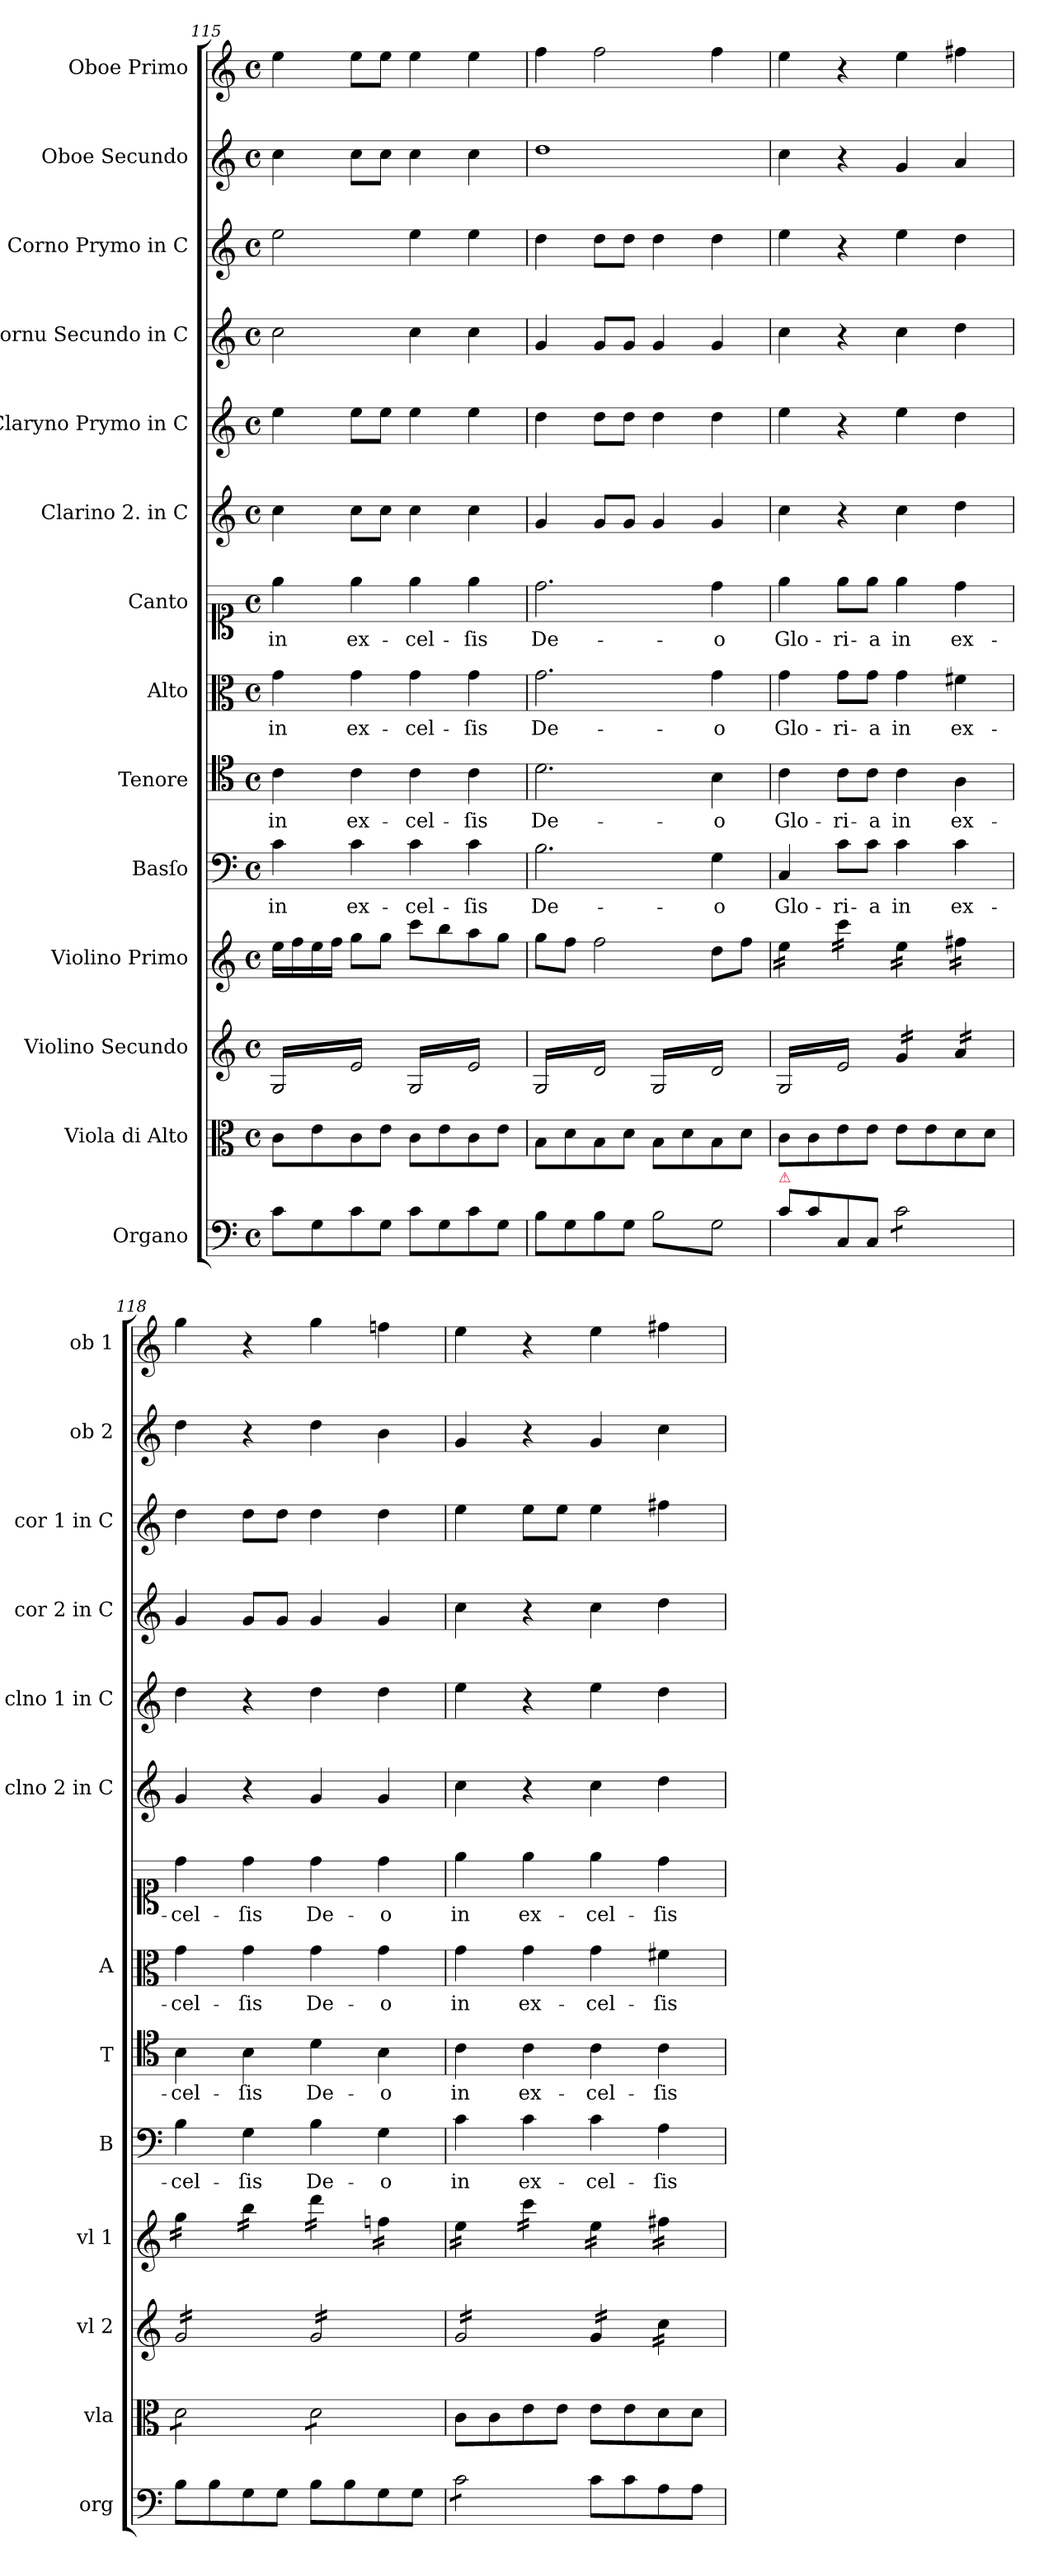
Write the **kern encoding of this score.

**kern	**kern	**kern	**kern	**kern	**text	**kern	**text	**kern	**text	**kern	**text	**kern	**kern	**kern	**kern	**kern	**kern
*part14	*part13	*part12	*part11	*part10	*part10	*part9	*part9	*part8	*part8	*part7	*part7	*part6	*part5	*part4	*part3	*part2	*part1
*staff14	*staff13	*staff12	*staff11	*staff10	*staff10	*staff9	*staff9	*staff8	*staff8	*staff7	*staff7	*staff6	*staff5	*staff4	*staff3	*staff2	*staff1
*I"Organo	*I"Viola di Alto	*I"Violino Secundo	*I"Violino Primo	*I"Basſo	*	*I"Tenore	*	*I"Alto	*	*I"Canto	*	*I"Clarino 2. in C	*I"Claryno Prymo in C	*I"Cornu Secundo in C	*I"Corno Prymo in C	*I"Oboe Secundo	*I"Oboe Primo
*I'org	*I'vla	*I'vl 2	*I'vl 1	*I'B	*	*I'T	*	*I'A	*	*	*	*I'clno 2 in C	*I'clno 1 in C	*I'cor 2 in C	*I'cor 1 in C	*I'ob 2	*I'ob 1
*clefF4	*clefC3	*clefG2	*clefG2	*clefF4	*	*clefC4	*	*clefC3	*	*clefC1	*	*clefG2	*clefG2	*clefG2	*clefG2	*clefG2	*clefG2
*k[]	*k[]	*k[]	*k[]	*k[]	*	*k[]	*	*k[]	*	*k[]	*	*k[]	*k[]	*k[]	*k[]	*k[]	*k[]
*C:	*C:	*C:	*C:	*C:	*	*C:	*	*C:	*	*C:	*	*C:	*C:	*C:	*C:	*C:	*C:
*M4/4	*M4/4	*M4/4	*M4/4	*M4/4	*	*M4/4	*	*M4/4	*	*M4/4	*	*M4/4	*M4/4	*M4/4	*M4/4	*M4/4	*M4/4
*met(c)	*met(c)	*met(c)	*met(c)	*met(c)	*	*met(c)	*	*met(c)	*	*met(c)	*	*met(c)	*met(c)	*met(c)	*met(c)	*met(c)	*met(c)
=115	=115	=115	=115	=115	=115	=115	=115	=115	=115	=115	=115	=115	=115	=115	=115	=115	=115
*	*	*tremolo	*	*	*	*	*	*	*	*	*	*	*	*	*	*	*
8c\L	8c\L	16G/LL	16ee\LL	4c\	in	4c\	in	4g\	in	4ee\	in	4cc\	4ee\	2cc\	2ee\	4cc\	4ee\
.	.	16e/	16ff\	.	.	.	.	.	.	.	.	.	.	.	.	.	.
8G\	8e\	16G/	16ee\	.	.	.	.	.	.	.	.	.	.	.	.	.	.
.	.	16e/	16ff\JJ	.	.	.	.	.	.	.	.	.	.	.	.	.	.
8c\	8c\	16G/	8gg\L	4c\	ex-	4c\	ex-	4g\	ex-	4ee\	ex-	8cc\L	8ee\L	.	.	8cc\L	8ee\L
.	.	16e/	.	.	.	.	.	.	.	.	.	.	.	.	.	.	.
8G\J	8e\J	16G/	8gg\J	.	.	.	.	.	.	.	.	8cc\J	8ee\J	.	.	8cc\J	8ee\J
.	.	16e/JJ	.	.	.	.	.	.	.	.	.	.	.	.	.	.	.
8c\L	8c\L	16G/LL	8ccc\L	4c\	-cel-	4c\	-cel-	4g\	-cel-	4ee\	-cel-	4cc\	4ee\	4cc\	4ee\	4cc\	4ee\
.	.	16e/	.	.	.	.	.	.	.	.	.	.	.	.	.	.	.
8G\	8e\	16G/	8bb\	.	.	.	.	.	.	.	.	.	.	.	.	.	.
.	.	16e/	.	.	.	.	.	.	.	.	.	.	.	.	.	.	.
8c\	8c\	16G/	8aa\	4c\	-ſis	4c\	-ſis	4g\	-ſis	4ee\	-ſis	4cc\	4ee\	4cc\	4ee\	4cc\	4ee\
.	.	16e/	.	.	.	.	.	.	.	.	.	.	.	.	.	.	.
8G\J	8e\J	16G/	8gg\J	.	.	.	.	.	.	.	.	.	.	.	.	.	.
.	.	16e/JJ	.	.	.	.	.	.	.	.	.	.	.	.	.	.	.
=116	=116	=116	=116	=116	=116	=116	=116	=116	=116	=116	=116	=116	=116	=116	=116	=116	=116
8B\L	8B\L	16G/LL	8gg\L	2.B\	De-	2.d\	De-	2.g\	De-	2.dd\	De-	4g/	4dd\	4g/	4dd\	1dd	4ff\
.	.	16d/	.	.	.	.	.	.	.	.	.	.	.	.	.	.	.
8G\	8d\	16G/	8ff\J	.	.	.	.	.	.	.	.	.	.	.	.	.	.
.	.	16d/	.	.	.	.	.	.	.	.	.	.	.	.	.	.	.
8B\	8B\	16G/	2ff\	.	.	.	.	.	.	.	.	8g/L	8dd\L	8g/L	8dd\L	.	2ff\
.	.	16d/	.	.	.	.	.	.	.	.	.	.	.	.	.	.	.
8G\J	8d\J	16G/	.	.	.	.	.	.	.	.	.	8g/J	8dd\J	8g/J	8dd\J	.	.
.	.	16d/JJ	.	.	.	.	.	.	.	.	.	.	.	.	.	.	.
*tremolo	*	*	*	*	*	*	*	*	*	*	*	*	*	*	*	*	*
8B\L	8B\L	16G/LL	.	.	.	.	.	.	.	.	.	4g/	4dd\	4g/	4dd\	.	.
.	.	16d/	.	.	.	.	.	.	.	.	.	.	.	.	.	.	.
8G\	8d\	16G/	.	.	.	.	.	.	.	.	.	.	.	.	.	.	.
.	.	16d/	.	.	.	.	.	.	.	.	.	.	.	.	.	.	.
8B\	8B\	16G/	8dd\L	4G\	-o	4B\	-o	4g\	-o	4dd\	-o	4g/	4dd\	4g/	4dd\	.	4ff\
.	.	16d/	.	.	.	.	.	.	.	.	.	.	.	.	.	.	.
8G\J	8d\J	16G/	8ff\J	.	.	.	.	.	.	.	.	.	.	.	.	.	.
*Xtremolo	*	*	*	*	*	*	*	*	*	*	*	*	*	*	*	*	*
.	.	16d/JJ	.	.	.	.	.	.	.	.	.	.	.	.	.	.	.
=117	=117	=117	=117	=117	=117	=117	=117	=117	=117	=117	=117	=117	=117	=117	=117	=117	=117
!LO:TX:a:color=crimson:t=⚠	!	!	!	!	!	!	!	!	!	!	!	!	!	!	!	!	!
*	*	*	*tremolo	*	*	*	*	*	*	*	*	*	*	*	*	*	*
8c\L	8c\L	16G/LL	16ee\LL	4C/	Glo-	4c\	Glo-	4g\	Glo-	4ee\	Glo-	4cc\	4ee\	4cc\	4ee\	4cc\	4ee\
.	.	16e/	16ee\	.	.	.	.	.	.	.	.	.	.	.	.	.	.
8c\	8c\	16G/	16ee\	.	.	.	.	.	.	.	.	.	.	.	.	.	.
.	.	16e/	16ee\JJ	.	.	.	.	.	.	.	.	.	.	.	.	.	.
8C/	8e\	16G/	16ccc\LL	8c\L	-ri-	8c\L	-ri-	8g\L	-ri-	8ee\L	-ri-	4r	4r	4r	4r	4r	4r
.	.	16e/	16ccc\	.	.	.	.	.	.	.	.	.	.	.	.	.	.
8C/J	8e\J	16G/	16ccc\	8c\J	-a	8c\J	-a	8g\J	-a	8ee\J	-a	.	.	.	.	.	.
.	.	16e/JJ	16ccc\JJ	.	.	.	.	.	.	.	.	.	.	.	.	.	.
*tremolo	*	*	*	*	*	*	*	*	*	*	*	*	*	*	*	*	*
8c\L	8e\L	16g/LL	16ee\LL	4c\	in	4c\	in	4g\	in	4ee\	in	4cc\	4ee\	4cc\	4ee\	4g/	4ee\
.	.	16g/	16ee\	.	.	.	.	.	.	.	.	.	.	.	.	.	.
8c\	8e\	16g/	16ee\	.	.	.	.	.	.	.	.	.	.	.	.	.	.
.	.	16g/JJ	16ee\JJ	.	.	.	.	.	.	.	.	.	.	.	.	.	.
8c\	8d\	16a/LL	16ff#X\LL	4c\	ex-	4A\	ex-	4f#X\	ex-	4dd\	ex-	4dd\	4dd\	4dd\	4dd\	4a/	4ff#X\
.	.	16a/	16ff#X\	.	.	.	.	.	.	.	.	.	.	.	.	.	.
8c\J	8d\J	16a/	16ff#X\	.	.	.	.	.	.	.	.	.	.	.	.	.	.
*Xtremolo	*	*	*	*	*	*	*	*	*	*	*	*	*	*	*	*	*
.	.	16a/JJ	16ff#X\JJ	.	.	.	.	.	.	.	.	.	.	.	.	.	.
=118	=118	=118	=118	=118	=118	=118	=118	=118	=118	=118	=118	=118	=118	=118	=118	=118	=118
*	*tremolo	*	*	*	*	*	*	*	*	*	*	*	*	*	*	*	*
8B\L	8d\L	16g/LL	16gg\LL	4B\	-cel-	4B\	-cel-	4g\	-cel-	4dd\	-cel-	4g/	4dd\	4g/	4dd\	4dd\	4gg\
.	.	16g/	16gg\	.	.	.	.	.	.	.	.	.	.	.	.	.	.
8B\	8d\	16g/	16gg\	.	.	.	.	.	.	.	.	.	.	.	.	.	.
.	.	16g/	16gg\JJ	.	.	.	.	.	.	.	.	.	.	.	.	.	.
8G\	8d\	16g/	16bb\LL	4G\	-ſis	4B\	-ſis	4g\	-ſis	4dd\	-ſis	4r	4r	8g/L	8dd\L	4r	4r
.	.	16g/	16bb\	.	.	.	.	.	.	.	.	.	.	.	.	.	.
8G\J	8d\J	16g/	16bb\	.	.	.	.	.	.	.	.	.	.	8g/J	8dd\J	.	.
.	.	16g/JJ	16bb\JJ	.	.	.	.	.	.	.	.	.	.	.	.	.	.
8B\L	8d\L	16g/LL	16ddd\LL	4B\	De-	4d\	De-	4g\	De-	4dd\	De-	4g/	4dd\	4g/	4dd\	4dd\	4gg\
.	.	16g/	16ddd\	.	.	.	.	.	.	.	.	.	.	.	.	.	.
8B\	8d\	16g/	16ddd\	.	.	.	.	.	.	.	.	.	.	.	.	.	.
.	.	16g/	16ddd\JJ	.	.	.	.	.	.	.	.	.	.	.	.	.	.
8G\	8d\	16g/	16ffn\LL	4G\	-o	4B\	-o	4g\	-o	4dd\	-o	4g/	4dd\	4g/	4dd\	4b\	4ffn\
.	.	16g/	16ffn\	.	.	.	.	.	.	.	.	.	.	.	.	.	.
8G\J	8d\J	16g/	16ffn\	.	.	.	.	.	.	.	.	.	.	.	.	.	.
*	*Xtremolo	*	*	*	*	*	*	*	*	*	*	*	*	*	*	*	*
.	.	16g/JJ	16ffn\JJ	.	.	.	.	.	.	.	.	.	.	.	.	.	.
=119	=119	=119	=119	=119	=119	=119	=119	=119	=119	=119	=119	=119	=119	=119	=119	=119	=119
*tremolo	*	*	*	*	*	*	*	*	*	*	*	*	*	*	*	*	*
8c\L	8c\L	16g/LL	16ee\LL	4c\	in	4c\	in	4g\	in	4ee\	in	4cc\	4ee\	4cc\	4ee\	4g/	4ee\
.	.	16g/	16ee\	.	.	.	.	.	.	.	.	.	.	.	.	.	.
8c\	8c\	16g/	16ee\	.	.	.	.	.	.	.	.	.	.	.	.	.	.
.	.	16g/	16ee\JJ	.	.	.	.	.	.	.	.	.	.	.	.	.	.
8c\	8e\	16g/	16ccc\LL	4c\	ex-	4c\	ex-	4g\	ex-	4ee\	ex-	4r	4r	4r	8ee\L	4r	4r
.	.	16g/	16ccc\	.	.	.	.	.	.	.	.	.	.	.	.	.	.
8c\J	8e\J	16g/	16ccc\	.	.	.	.	.	.	.	.	.	.	.	8ee\J	.	.
*Xtremolo	*	*	*	*	*	*	*	*	*	*	*	*	*	*	*	*	*
.	.	16g/JJ	16ccc\JJ	.	.	.	.	.	.	.	.	.	.	.	.	.	.
8c\L	8e\L	16g/LL	16ee\LL	4c\	-cel-	4c\	-cel-	4g\	-cel-	4ee\	-cel-	4cc\	4ee\	4cc\	4ee\	4g/	4ee\
.	.	16g/	16ee\	.	.	.	.	.	.	.	.	.	.	.	.	.	.
8c\	8e\	16g/	16ee\	.	.	.	.	.	.	.	.	.	.	.	.	.	.
.	.	16g/JJ	16ee\JJ	.	.	.	.	.	.	.	.	.	.	.	.	.	.
8A\	8d\	16cc\LL	16ff#X\LL	4A\	-ſis	4c\	-ſis	4f#X\	-ſis	4dd\	-ſis	4dd\	4dd\	4dd\	4ff#X\	4cc\	4ff#X\
.	.	16cc\	16ff#X\	.	.	.	.	.	.	.	.	.	.	.	.	.	.
8A\J	8d\J	16cc\	16ff#X\	.	.	.	.	.	.	.	.	.	.	.	.	.	.
.	.	16cc\JJ	16ff#X\JJ	.	.	.	.	.	.	.	.	.	.	.	.	.	.
*	*	*	*Xtremolo	*	*	*	*	*	*	*	*	*	*	*	*	*	*
*	*	*Xtremolo	*	*	*	*	*	*	*	*	*	*	*	*	*	*	*
=	=	=	=	=	=	=	=	=	=	=	=	=	=	=	=	=	=
*-	*-	*-	*-	*-	*-	*-	*-	*-	*-	*-	*-	*-	*-	*-	*-	*-	*-
